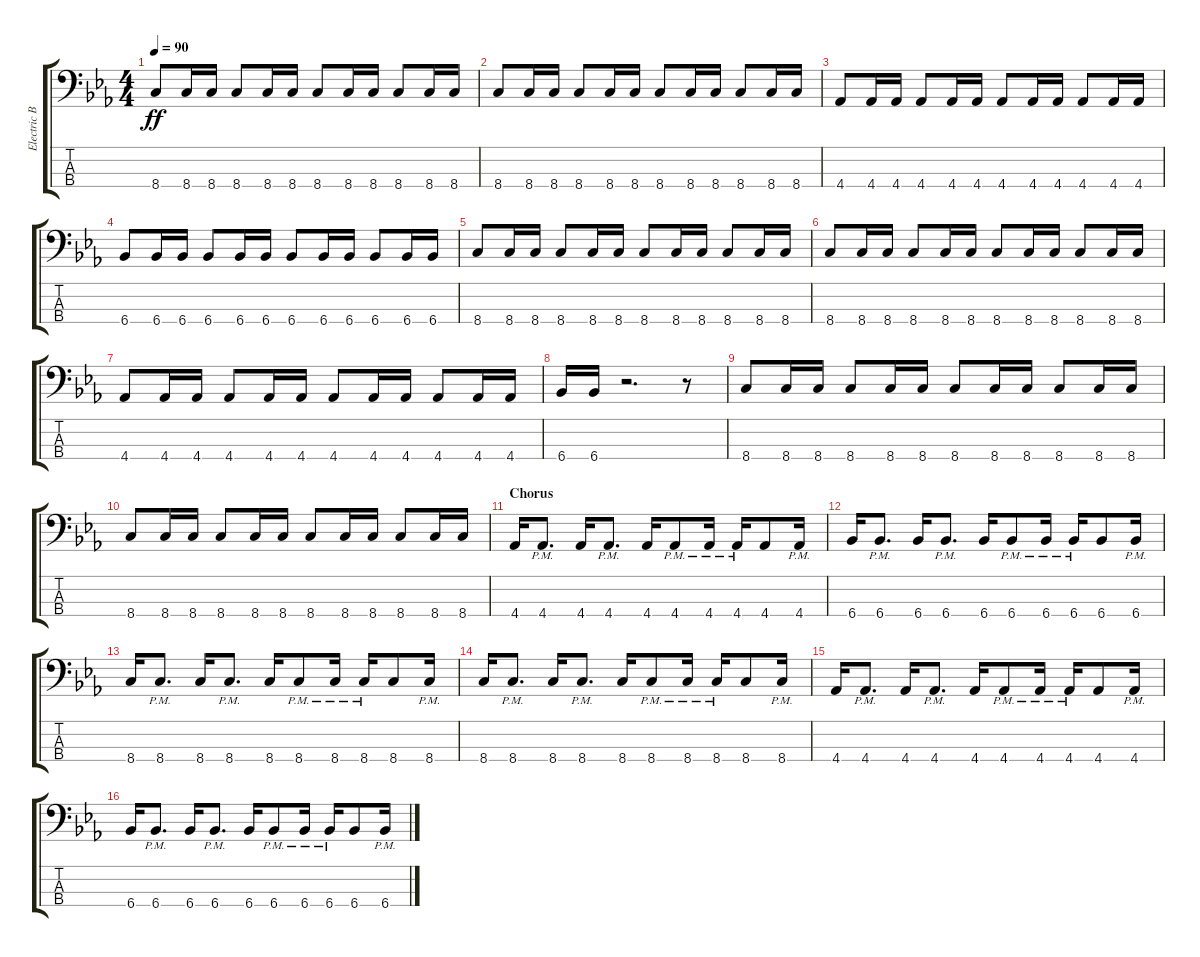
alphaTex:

\track ("Electric Bass" "Electric B") {instrument electricbassfinger}
\staff {score tabs}
\tuning (G2 D2 A1 E1) {hide}
\ts (4 4)
\tempo 90
\clef f4
\ks cminor
8.4.8{dy ff} 8.4.16 8.4.16 8.4.8 8.4.16 8.4.16 8.4.8 8.4.16 8.4.16 8.4.8 8.4.16 8.4.16 |
8.4.8 8.4.16 8.4.16 8.4.8 8.4.16 8.4.16 8.4.8 8.4.16 8.4.16 8.4.8 8.4.16 8.4.16 |
4.4.8 4.4.16 4.4.16 4.4.8 4.4.16 4.4.16 4.4.8 4.4.16 4.4.16 4.4.8 4.4.16 4.4.16 |
6.4.8 6.4.16 6.4.16 6.4.8 6.4.16 6.4.16 6.4.8 6.4.16 6.4.16 6.4.8 6.4.16 6.4.16 |
8.4.8 8.4.16 8.4.16 8.4.8 8.4.16 8.4.16 8.4.8 8.4.16 8.4.16 8.4.8 8.4.16 8.4.16 |
8.4.8 8.4.16 8.4.16 8.4.8 8.4.16 8.4.16 8.4.8 8.4.16 8.4.16 8.4.8 8.4.16 8.4.16 |
4.4.8 4.4.16 4.4.16 4.4.8 4.4.16 4.4.16 4.4.8 4.4.16 4.4.16 4.4.8 4.4.16 4.4.16 |
6.4.16 6.4.16 r.2{d} r.8 |
8.4.8 8.4.16 8.4.16 8.4.8 8.4.16 8.4.16 8.4.8 8.4.16 8.4.16 8.4.8 8.4.16 8.4.16 |
8.4.8 8.4.16 8.4.16 8.4.8 8.4.16 8.4.16 8.4.8 8.4.16 8.4.16 8.4.8 8.4.16 8.4.16 |
\section ("" "Chorus")
4.4.16 4.4{pm}.8{d} 4.4.16 4.4{pm}.8{d} 4.4.16 4.4{pm}.8 4.4{pm}.16 4.4{pm}.16 4.4.8 4.4{pm}.16 |
6.4.16 6.4{pm}.8{d} 6.4.16 6.4{pm}.8{d} 6.4.16 6.4{pm}.8 6.4{pm}.16 6.4{pm}.16 6.4.8 6.4{pm}.16 |
8.4.16 8.4{pm}.8{d} 8.4.16 8.4{pm}.8{d} 8.4.16 8.4{pm}.8 8.4{pm}.16 8.4{pm}.16 8.4.8 8.4{pm}.16 |
8.4.16 8.4{pm}.8{d} 8.4.16 8.4{pm}.8{d} 8.4.16 8.4{pm}.8 8.4{pm}.16 8.4{pm}.16 8.4.8 8.4{pm}.16 |
4.4.16 4.4{pm}.8{d} 4.4.16 4.4{pm}.8{d} 4.4.16 4.4{pm}.8 4.4{pm}.16 4.4{pm}.16 4.4.8 4.4{pm}.16 |
6.4.16 6.4{pm}.8{d} 6.4.16 6.4{pm}.8{d} 6.4.16 6.4{pm}.8 6.4{pm}.16 6.4{pm}.16 6.4.8 6.4{pm}.16
